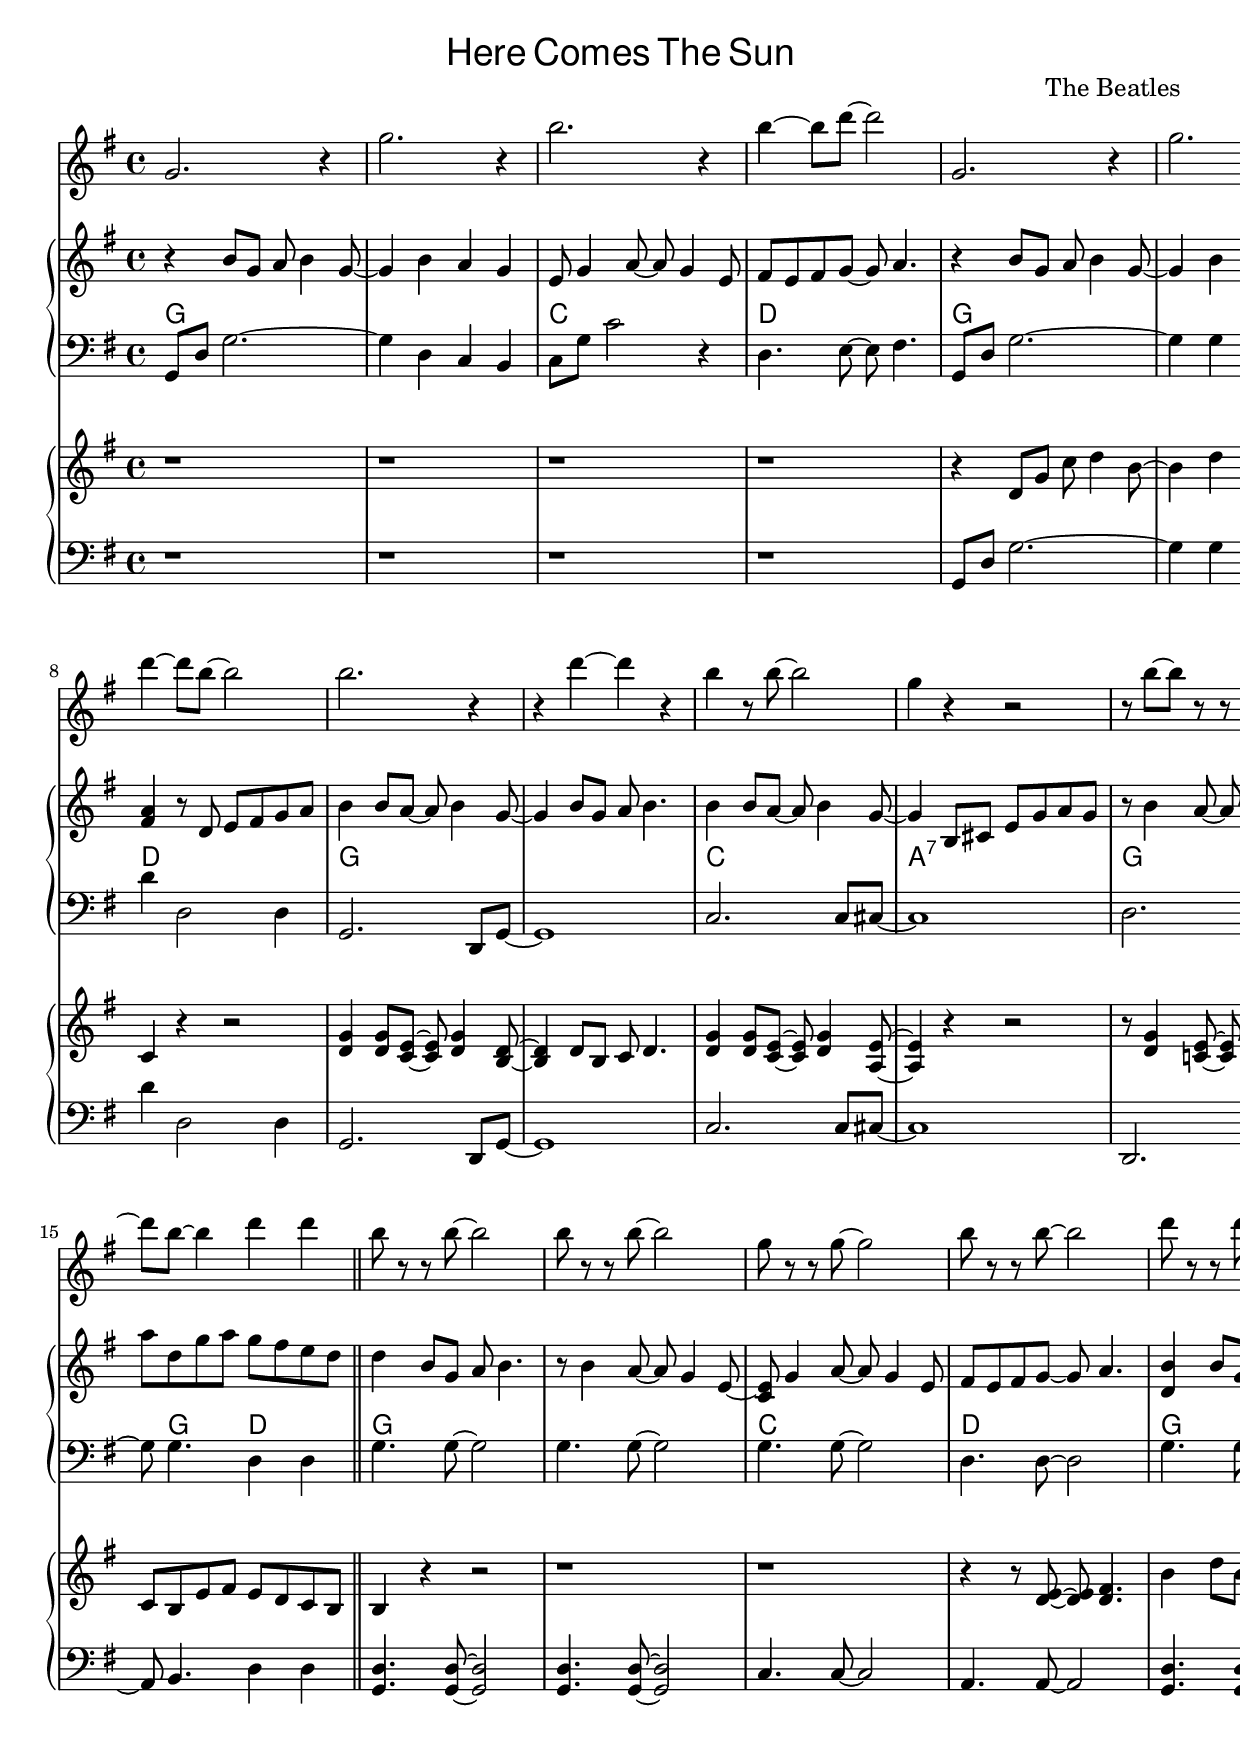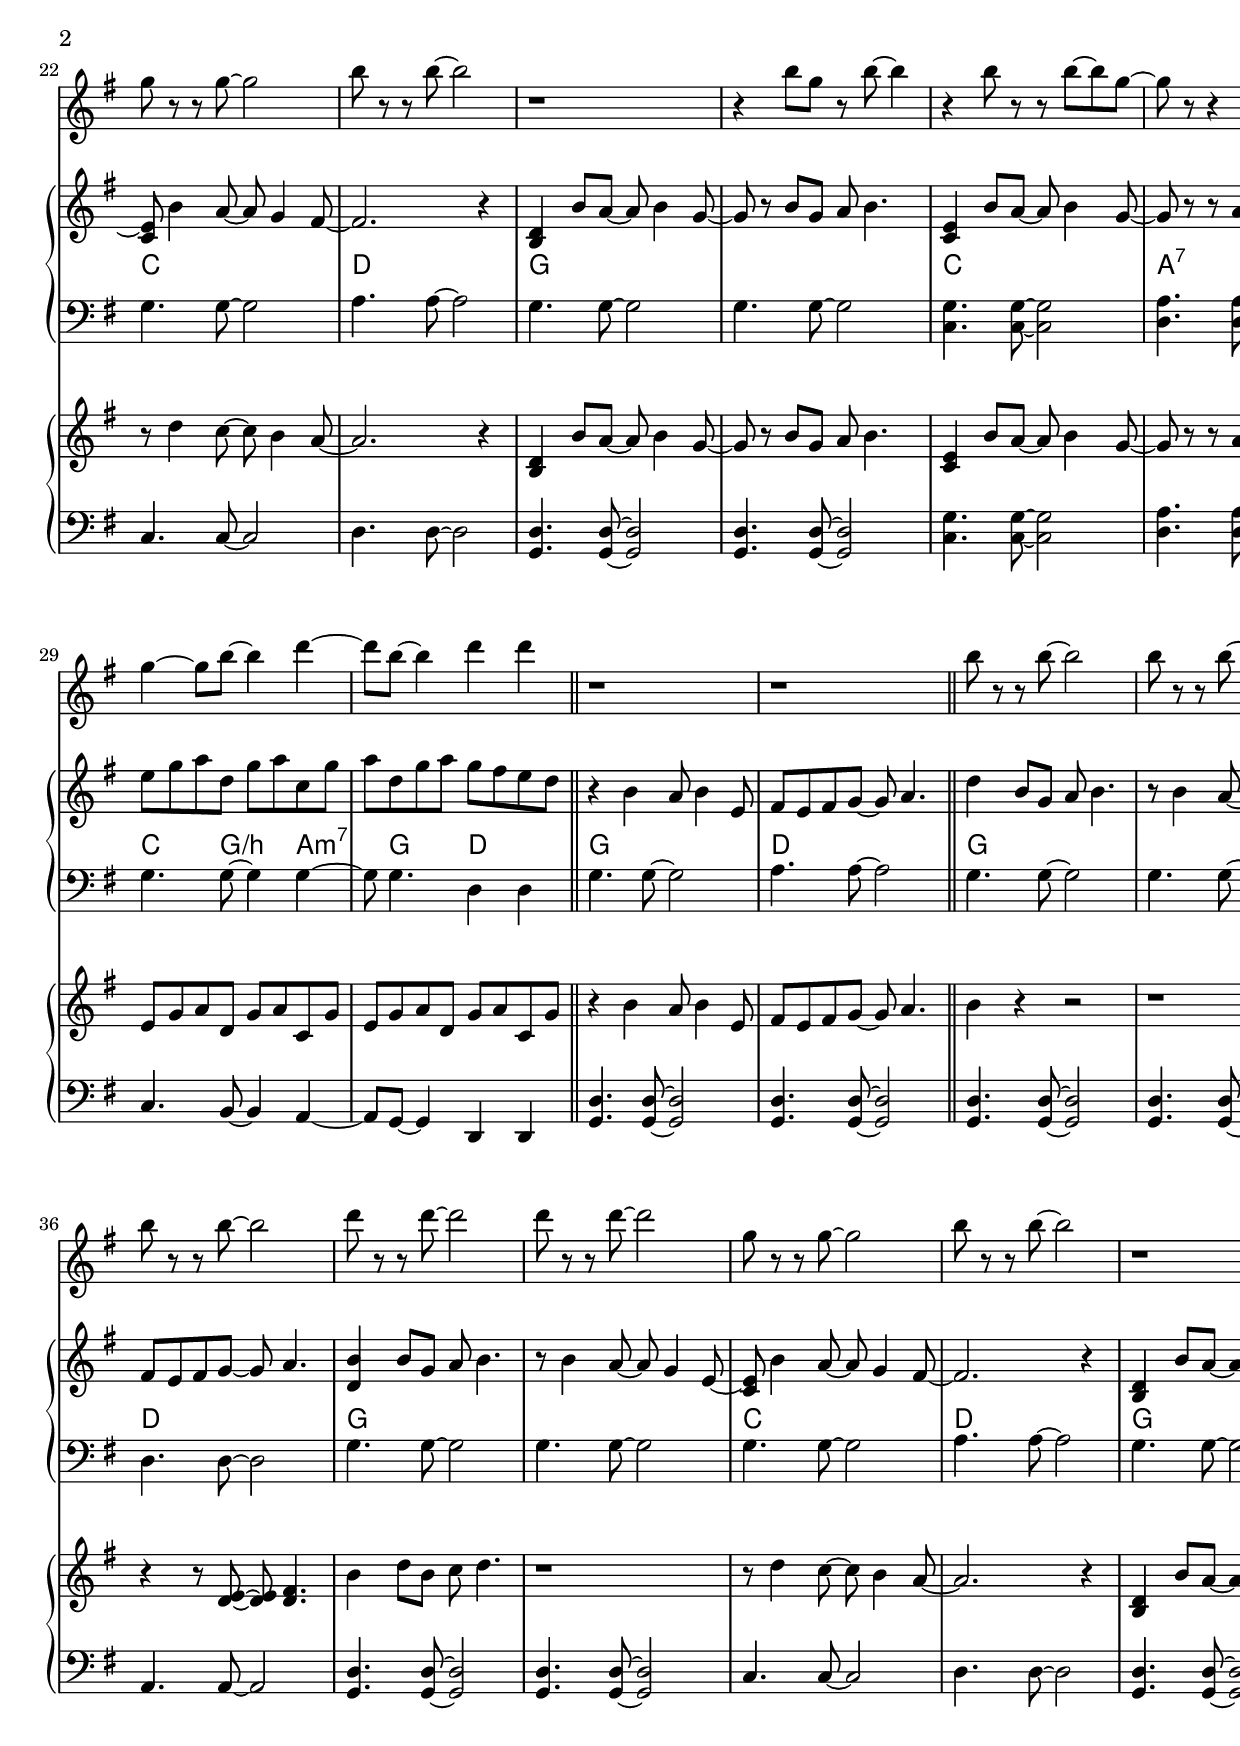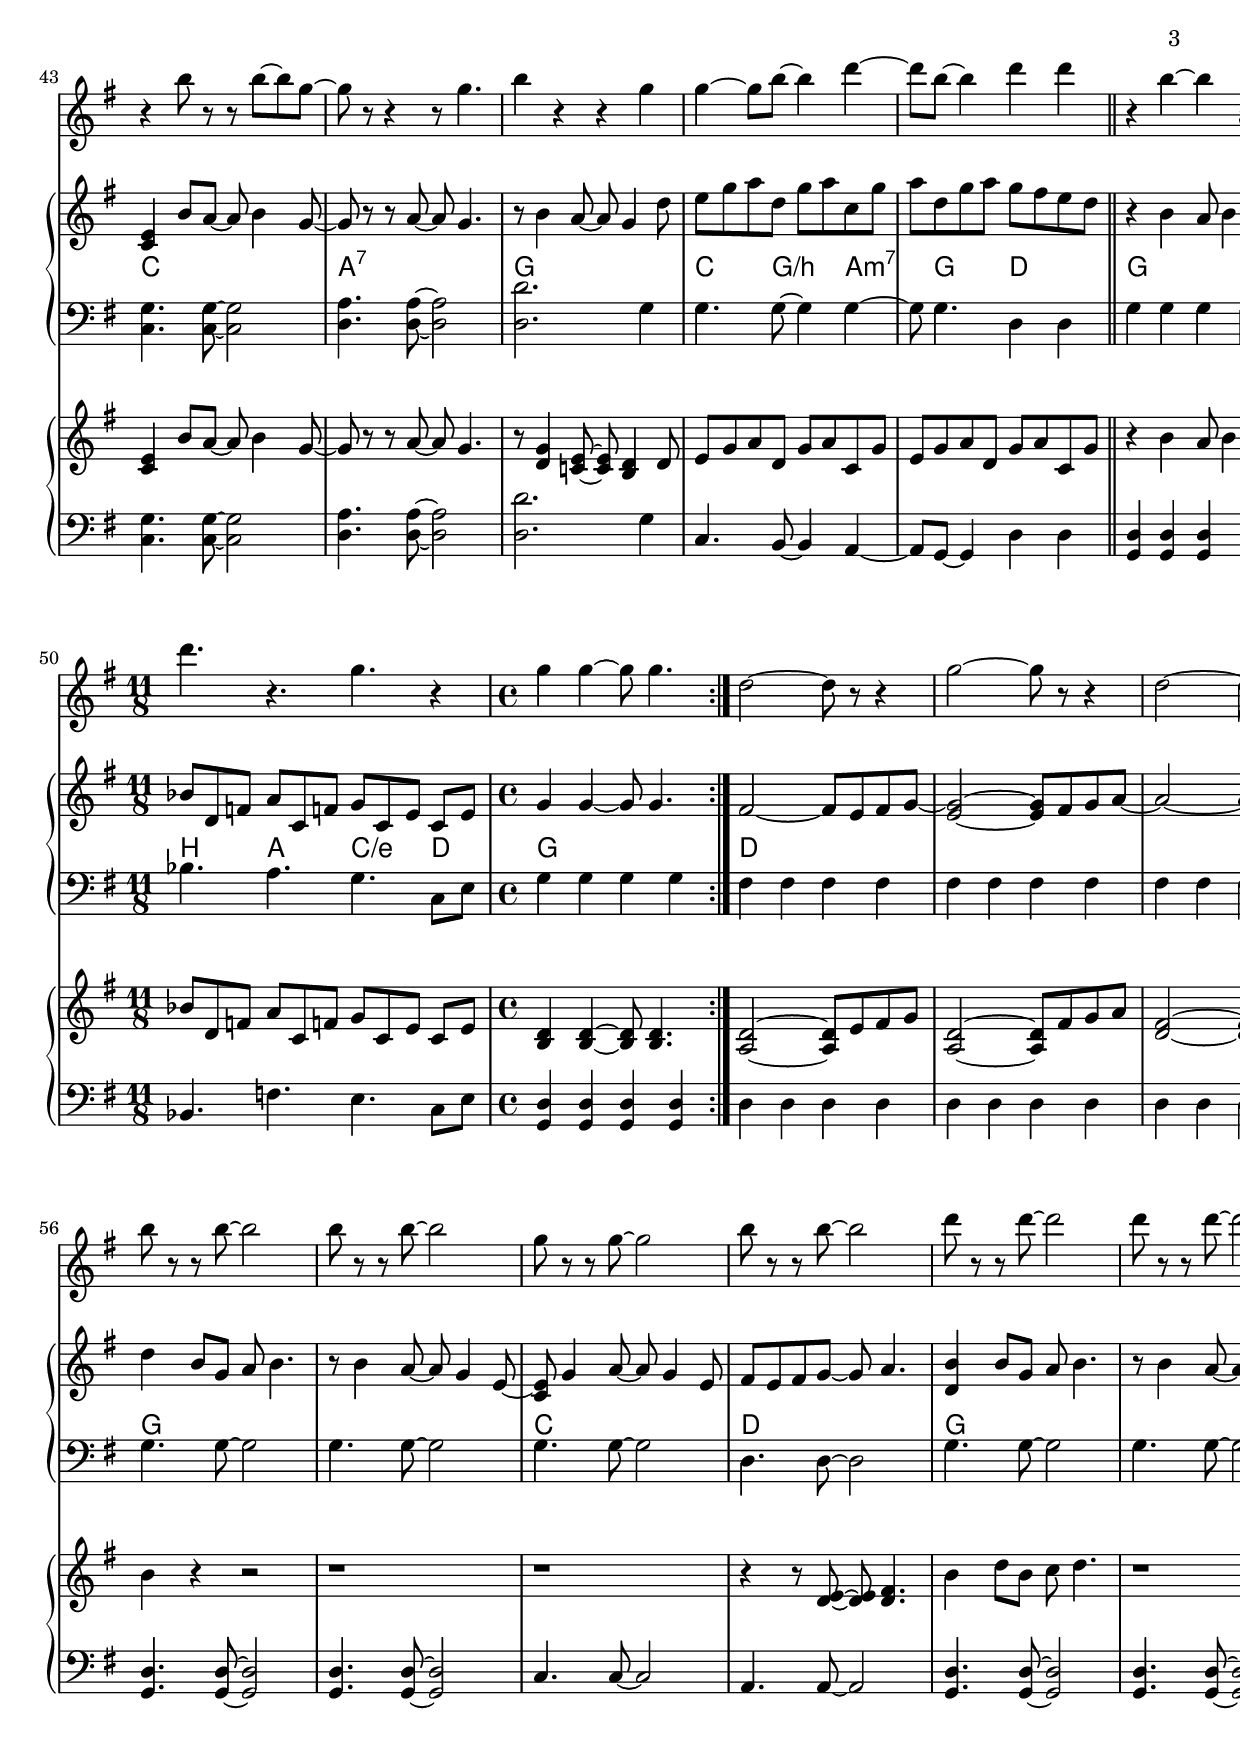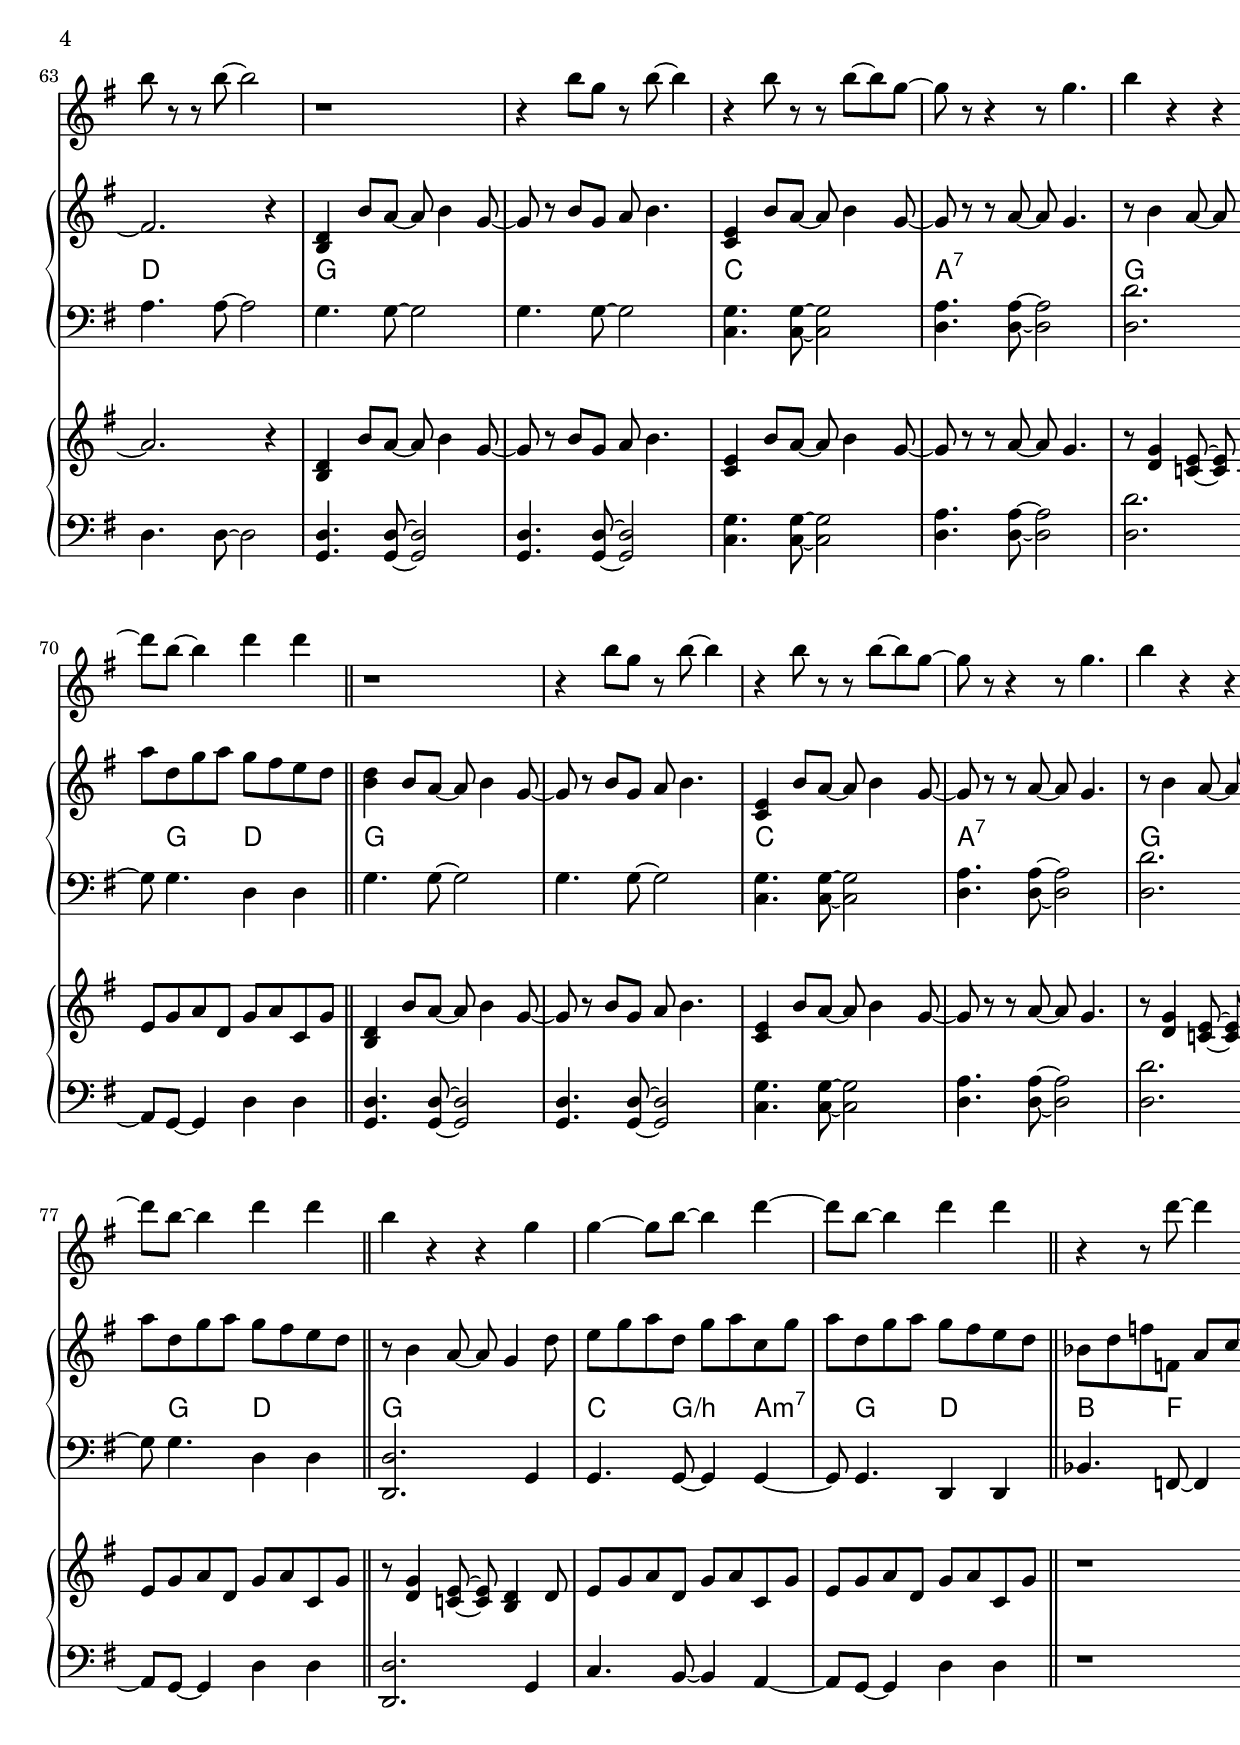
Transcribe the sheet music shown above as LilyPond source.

%% Generated by lilypond-book
%% Options: [indent=0\mm,line-width=733\pt]
\include "lilypond-book-preamble.ly"


% ****************************************************************
% Start cut-&-pastable-section
% ****************************************************************



\paper {
  indent = 0\mm
  line-width = 733\pt
  % offset the left padding, also add 1mm as lilypond creates cropped
  % images with a little space on the right
  line-width = #(- line-width (* mm  3.000000) (* mm 1))
}

\layout {
  
}





% ****************************************************************
% ly snippet:
% ****************************************************************
\sourcefileline 37
\version "2.18.2"
    mBar = { \bar"" }
%     \include "../OnTheSunny/OnTheSunny.ly"
%     \include "../Summertime/Summertime.ly"
    globalSun= {
\time 4/4
\key g \major
}
globalSunBass= {
\time 4/4
\key g \major
\clef bass
}

ternaer = #(define-music-function (parser location ) ()
   #{
       \mark \markup {
        \line \general-align #X #LEFT {
          \score {                     % 2nd column in line
            \new Staff \with {
              fontSize = -3
              \override StaffSymbol.staff-space = #(magstep -3)
              \override StaffSymbol.line-count = #0
              \override VerticalAxisGroup.Y-extent = #'(-0.85 . 4)
            }

            {
              \relative c' { \stemUp \override Score.SpacingSpanner.common-shortest-duration = #(ly:make-moment 3/16)
              b'8[ b8] }
             
%             \override Score.SpacingSpanner.strict-note-spacing = ##t
              \once \override Score.TextScript.Y-offset = #-0.4
              s4.^\markup{ \halign #-1 \italic "=" }
              
              \relative c' { \stemUp \override Score.SpacingSpanner.common-shortest-duration = #(ly:make-moment 3/16)
              \tuplet 3/2 { b'4 b8 }
          }
            } 
            
            \layout {
              ragged-right= ##t
              indent = 0
              \context {
                \Staff
                \remove "Clef_engraver"
                \remove "Time_signature_engraver"
              }
            } % layout end

          } % Score end

        } % line end
    } % markup end
   #})


#(define (scoop-stencil grob)
         (ly:stencil-add
             (ly:note-head::print grob)
             (grob-interpret-markup grob
                 (markup #:with-dimensions '(0 . 0) '(0 . 0)
                                            #:translate '(-0.2 . -0.5)
                                                         #:path 0.25 '((moveto 0 0)
                                                                       (curveto 0 -1 -1 -1.5 -1.5 -1.5))))))
scoop = \once \override NoteHead #'stencil = #scoop-stencil 


HereComesTheSunSolo=\new Voice {
\set Timing.beamExceptions = #'()
\set Timing.baseMoment = #(ly:make-moment 1/4)
\set Timing.beatStructure = #'(1 1 1 1)
g2. r4 
g'2. r4 
b2. r4 
b4~b8 d8~d2
g,,2. r4 
g'2. r4 
b2~b8 g~g4 
d'4~d8 b8~b2
b2. r4 
r4 d~d r 
b4 r8 b~b2
g4 r r2
r8 b8~b r r g8~g r 
g4~g8 b8~b4 d4~
d8 b8~b4 d4 d 
% Verse 
b8 r r b~b2 
b8 r r b~b2 
g8 r r g~g2 
b8 r r b~b2 
d8 r r d~d2 
d8 r r d~d2 
g,8 r r g~g2 
b8 r r b~b2 
% Chorus 
r1 
r4 b8 g r b8~b4
r4 b8 r r b8~b g8~
g8 r r4 r8 g4. 
b4 r r g 
g4~g8 b8~b4 d4~
d8 b8~b4 d4 d 
% interlude 
r1 
r1 
% Verse 
b8 r r b~b2 
b8 r r b~b2 
g8 r r g~g2 
b8 r r b~b2 
d8 r r d~d2 
d8 r r d~d2 
g,8 r r g~g2 
b8 r r b~b2 
% Chorus 
r1 
r4 b8 g r b8~b4
r4 b8 r r b8~b g8~
g8 r r4 r8 g4. 
b4 r r g 
g4~g8 b8~b4 d4~
d8 b8~b4 d4 d 

r4 b~b r 
\repeat volta 6{
\time 7/8 r2 r4 r8 
\time 11/8 d4. r4. g,4. r4 
\time 4/4 g4 g~g8 g4. }
d2~d8 r r4 
g2~g8 r r4 
d2~d8 r r4
r1

% Verse 
b'8 r r b~b2 
b8 r r b~b2 
g8 r r g~g2 
b8 r r b~b2 
d8 r r d~d2 
d8 r r d~d2 
g,8 r r g~g2 
b8 r r b~b2 
% Chorus 
r1 
r4 b8 g r b8~b4
r4 b8 r r b8~b g8~
g8 r r4 r8 g4. 
b4 r r g 
g4~g8 b8~b4 d4~
d8 b8~b4 d4 d 
% Chorus 
r1 
r4 b8 g r b8~b4
r4 b8 r r b8~b g8~
g8 r r4 r8 g4. 
b4 r r g 
g4~g8 b8~b4 d4~
d8 b8~b4 d4 d 

b4 r r g 
g4~g8 b8~b4 d4~
d8 b8~b4 d4 d 

r4 r8 d8~d4 g,4
~g8 r r d'~d2\bar"|."
}


\parallelMusic #'(HereComesTheSunPianoSolo HereComesTheSunBass HereComesTheSunZPianoSolo HereComesTheSunZBass) {
r4 b8 g a b4 g8 ~ |
g,8 d' g2.~|
r1|
r1|

g4 b a g |
g4 d c b |
r1 |
r1 |

e8 g4 a8~a g4 e8 |
c8 g' c2 r4 |
r1 |
r1 |

fis8 e fis g~g a4. |
d,4. e8~e fis4.|
r1 |
r1 |

r4 <b>8 g <a> <b>4 <g>8 ~ |
g,8 d' g2.~|
r4 <d,>8 g <c > <d >4 <b >8 ~ |
g,8 d' g2.~|

<g>4 <b> <a> <g> |
g4 g e d |
<b >4 <d > < c > <b > |
g4 g e d |

e8 <b'>4 <a  >8~<a  > <g >4. |
c8 g' e'2. |
e8 < g,>4 < fis>8~< fis> < e>4. |
c8 g' e'2. |

<a fis>4 r8 d,8 e fis g a |
d4 d,2 d4 |
<c>4 r4 r2 |
d4 d,2 d4 |

<b >4 <b >8 <a >~<a > <b >4 <g >8~|
g,2. d8 g~ |
< g' d>4 < g d>8 < e c>~< e c> < g d>4 < d b>8~|
g,2. d8 g~ |

<g >4 <b >8 <g  > <a > <b >4. |
g1 |
< d b>4 < d>8 < b> < c> < d>4. |
g1 |

<b >4 <b  >8 <a  >~<a  > <b  >4 <g >8~|
c2. c8 cis~|
< g d>4 < g d>8 < e c>~< e c> < g d>4 < e a,>8~|
c2. c8 cis~|

<g  >4 b,8 cis e g a g |
cis1|
<e a,>4 r r2|
cis1|

r8 <b >4 <a  >8~<a  > <g  >4 d'8 |
< d>2. g,4|
r8 < g d>4 < e c!>8~< e c> < d b>4 r8 |
<d,>2. g4|

e8 g a d, g a c, g' |
<g' >4. <g >8~<g >4 <g >4~|
c8 e fis b, e fis a, b |
<c>4. <b>8~<b >4 < a >4~|

a8 d, g a g fis e d | 
<g >8 <g  >4. d4 d| 
c8 b e fis e d c b | 
< a >8 < b >4. d4 d|\bar"||"

% Verse 
<d >4 b8 g a b4.| 
<g  >4. <g  >8~<g  >2| 
< b>4 r r2| 
< d g,>4. < d g,>8~< d g,>2| 

r8 b4 a8~a g4 e8~| 
<g  >4. <g  >8~<g  >2| 
r1| 
< d g,>4. < d g,>8~< d g,>2| 

<e c>8 g4 a8~a8 g4 e8| 
<g >4. <g  >8~<g  >2| 
r1| 
< c >4. < c >8~< c >2| 

fis8 e fis <g >~<g > <a >4.  | 
< d >4. < d >8~< d >2|  
r4 r8 <e d>~<e d> <fis d>4.  | 
<a >4. <a  >8~<a  >2|  

<d, b'>4 b'8 g a b4.| 
<g >4. <g  >8~<g  >2| 
<b >4 d8 b c d4.| 
< d g,>4. < d g,>8~< d g,>2| 

r8 b4 a8~a g4 e8~| 
<g >4. <g  >8~<g  >2| 
r1| 
< d g,>4. < d g,>8~< d g,>2| 

<e c>8 b'4 a8~a8 g4 fis8~| 
<g >4. <g >8~<g >2| 
r8 d4 c8~c8 b4 a8~| 
< c >4. < c >8~< c >2| 

fis2. r4| 
<a  >4. <a >8~<a >2|  
a2. r4| 
< d >4. < d >8~< d >2|  

% Chorus
<d b>4 b'8 a8~a b4 g8~| 
<g >4. <g >8~<g >2| 
<d, b>4 b'8 a8~a b4 g8~| 
< d g,>4. < d g,>8~< d g,>2| 

g8 r b8 g a b4. | 
<g >4. <g >8~<g >2| 
g8 r b8 g a b4. | 
< d g,>4. < d g,>8~< d g,>2| 

<e, c>4 b'8 a8~a b4 g8~| 
<g c,>4. <g c,>8~<g c,>2| 
<e, c>4 b'8 a8~a b4 g8~| 
<g c,>4. <g c,>8~<g c,>2| 

g8 r r a8~a g4. | 
<a d,>4. <a d,>8~<a d,>2|  
g8 r r a8~a g4. | 
<a d,>4. <a d,>8~<a d,>2|  

r8 <b >4 <a >8~<a > <g >4 d'8 |
<d d,>2. g,4|
r8 < g d>4 < e c!>8~< e c> < d b>4 d8 |
<d d,>2. g,4|

e8 g a d, g a c, g' |
<g >4. <g  >8~<g  >4 <g  >4~|
e8 g a d, g a c, g' |
<c,>4. <b >8~< b >4 < a >4~|

a8 d, g a g fis e d | 
<g  >8 <g >4. d4 d|
e8 g a d, g a c, g' |
<a >8 <g >8~< g >4 < d >4 d |\bar"||"

r4 b4 a8 b4 e,8 |
<g >4. <g  >8~<g  >2| 
r4 b4 a8 b4 e,8 |
<d' g,>4. < d g,>8~< d g,>2| 

fis8 e fis g8~g a4. |
<a  >4. <a >8~<a >2| 
fis8 e fis g8~g a4. |
< d g,>4. < d g,>8~< d g,>2| \bar"||"

% Verse 
<d >4 b8 g a b4.| 
<g  >4. <g  >8~<g  >2| 
< b>4 r r2| 
< d g,>4. < d g,>8~< d g,>2| 

r8 b4 a8~a g4 e8~| 
<g  >4. <g  >8~<g  >2| 
r1| 
< d g,>4. < d g,>8~< d g,>2| 

<e c>8 g4 a8~a8 g4 e8| 
<g >4. <g  >8~<g  >2| 
r1| 
< c >4. < c >8~< c >2| 

fis8 e fis <g >~<g > <a >4.  | 
< d >4. < d >8~< d >2|  
r4 r8 <e, d>~<e d> <fis d>4.  | 
<a >4. <a  >8~<a  >2|  

<d, b'>4 b'8 g a b4.| 
<g >4. <g  >8~<g  >2| 
<b >4 d8 b c d4.| 
< d g,>4. < d g,>8~< d g,>2| 

r8 b4 a8~a g4 e8~| 
<g >4. <g  >8~<g  >2| 
r1| 
< d g,>4. < d g,>8~< d g,>2| 

<e c>8 b'4 a8~a8 g4 fis8~| 
<g >4. <g >8~<g >2| 
r8 d4 c8~c8 b4 a8~| 
< c >4. < c >8~< c >2| 

fis2. r4| 
<a  >4. <a >8~<a >2|  
a2. r4| 
< d >4. < d >8~< d >2|  

% Chorus
<d b>4 b'8 a8~a b4 g8~| 
<g >4. <g >8~<g >2| 
<d, b>4 b'8 a8~a b4 g8~| 
< d g,>4. < d g,>8~< d g,>2| 

g8 r b8 g a b4. | 
<g >4. <g >8~<g >2| 
g8 r b8 g a b4. | 
< d g,>4. < d g,>8~< d g,>2| 

<e, c>4 b'8 a8~a b4 g8~| 
<g c,>4. <g c,>8~<g c,>2| 
<e, c>4 b'8 a8~a b4 g8~| 
<g c,>4. <g c,>8~<g c,>2| 

g8 r r a8~a g4. | 
<a d,>4. <a d,>8~<a d,>2|  
g8 r r a8~a g4. | 
<a d,>4. <a d,>8~<a d,>2|  

r8 <b >4 <a >8~<a > <g >4 d'8 |
<d d,>2. g,4|
r8 < g d>4 < e c!>8~< e c> < d b>4 d8 |
<d d,>2. g,4|

e8 g a d, g a c, g' |
<g >4. <g  >8~<g  >4 <g  >4~|
e8 g a d, g a c, g' |
<c,>4. <b >8~< b >4 < a >4~|

a8 d, g a g fis e d | 
<g  >8 <g >4. d4 d|
e8 g a d, g a c, g' |
<a >8 <g >8~< g >4 < d'>4 d |\bar"||"

r4 b4 a8 b4 e,8 |
<g  >4 <g  >4 <g >4 <g  >4| 
r4 b4 a8 b4 e,8 |
< d g,>4 < d g,>4 < d g,>4 < d g,>4| 

\repeat volta 6{
\time 7/8 fis4 r d8 [fis a] |
\time 7/8 <a >4 <a >4 r4 r8|
\time 7/8 fis4 r d8 [fis a] |
\time 7/8 < d >4 < d >4 r4 r8|

\time 11/8 bes8 [d, f] a [c, f!] g [c, e] c [e]  |
\time 11/8 bes4. <a >4. <g >4. c,8 [e]|
\time 11/8 bes8 [d, f] a [c, f!] g [c, e] c [e]  |
\time 11/8 bes4. < f'>4. < e>4. c8 [e]|

\time 4/4 <g >4 <g  >~<g  >8 <g >4.|
\time 4/4 <g >4 <g >4 <g >4 <g >4|
\time 4/4 < d b>4 < d b>~< d b>8 < d b>4.|
\time 4/4 < d g,>4 < d g,>4 < d g,>4 < d g,>4|
}

<fis  >2~<fis  >8 e fis g~| 
<fis >4 <fis  >4 <fis >4 <fis >4 |
< d a>2~< d a>8 e fis g | 
< d>4 < d>4 < d>4 < d>4 |

<g e  >2~<g e  >8 fis g a~|
<fis >4 <fis >4 <fis >4 <fis >4 |
< d a>2~< d a>8 fis g a |
< d>4 < d>4 < d>4 < d>4 |

<a >2~<a  >8 g a c~|
<fis >4 <fis >4 <fis >4 <fis >4 |
< fis d>2~< fis d>8 g a c |
< d>4 < d>4 < d>4 < d>4 |

<c  >1|
<fis >4 <fis >4 <fis >4 <fis >4 |
< a fis>1|
< d>4 < d>4 < d>4 < d>4 |\bar"||"

% Verse 
<d >4 b8 g a b4.| 
<g  >4. <g  >8~<g  >2| 
< b>4 r r2| 
< d g,>4. < d g,>8~< d g,>2| 

r8 b4 a8~a g4 e8~| 
<g  >4. <g  >8~<g  >2| 
r1| 
< d g,>4. < d g,>8~< d g,>2| 

<e c>8 g4 a8~a8 g4 e8| 
<g >4. <g  >8~<g  >2| 
r1| 
< c >4. < c >8~< c >2| 

fis8 e fis <g >~<g > <a >4.  | 
< d >4. < d >8~< d >2|  
r4 r8 <e, d>~<e d> <fis d>4.  | 
<a >4. <a  >8~<a  >2|  

<d, b'>4 b'8 g a b4.| 
<g >4. <g  >8~<g  >2| 
<b >4 d8 b c d4.| 
< d g,>4. < d g,>8~< d g,>2| 

r8 b4 a8~a g4 e8~| 
<g >4. <g  >8~<g  >2| 
r1| 
< d g,>4. < d g,>8~< d g,>2| 

<e c>8 b'4 a8~a8 g4 fis8~| 
<g >4. <g >8~<g >2| 
r8 d4 c8~c8 b4 a8~| 
< c >4. < c >8~< c >2| 

fis2. r4| 
<a  >4. <a >8~<a >2|  
a2. r4| 
< d >4. < d >8~< d >2|  

% Chorus
<d b>4 b'8 a8~a b4 g8~| 
<g >4. <g >8~<g >2| 
<d, b>4 b'8 a8~a b4 g8~| 
< d g,>4. < d g,>8~< d g,>2| 

g8 r b8 g a b4. | 
<g >4. <g >8~<g >2| 
g8 r b8 g a b4. | 
< d g,>4. < d g,>8~< d g,>2| 

<e, c>4 b'8 a8~a b4 g8~| 
<g c,>4. <g c,>8~<g c,>2| 
<e, c>4 b'8 a8~a b4 g8~| 
<g c,>4. <g c,>8~<g c,>2| 

g8 r r a8~a g4. | 
<a d,>4. <a d,>8~<a d,>2|  
g8 r r a8~a g4. | 
<a d,>4. <a d,>8~<a d,>2|  

r8 <b >4 <a >8~<a > <g >4 d'8 |
<d d,>2. g,4|
r8 < g d>4 < e c!>8~< e c> < d b>4 d8 |
<d d,>2. g,4|

e8 g a d, g a c, g' |
<g >4. <g  >8~<g  >4 <g  >4~|
e8 g a d, g a c, g' |
<c,>4. <b >8~< b >4 < a >4~|

a8 d, g a g fis e d | 
<g  >8 <g >4. d4 d|
e8 g a d, g a c, g' |
<a >8 <g >8~< g >4 < d'>4 d |\bar"||"

% Chorus
<d b>4 b 8 a8~a b4 g8~| 
<g >4. <g >8~<g >2| 
<d b>4 b'8 a8~a b4 g8~| 
<d g,>4. < d g,>8~< d g,>2| 

g8 r b8 g a b4. | 
<g >4. <g >8~<g >2| 
g8 r b8 g a b4. | 
< d g,>4. < d g,>8~< d g,>2| 

<e, c>4 b'8 a8~a b4 g8~| 
<g c,>4. <g c,>8~<g c,>2| 
<e, c>4 b'8 a8~a b4 g8~| 
<g c,>4. <g c,>8~<g c,>2| 

g8 r r a8~a g4. | 
<a d,>4. <a d,>8~<a d,>2|  
g8 r r a8~a g4. | 
<a d,>4. <a d,>8~<a d,>2|  

r8 <b >4 <a >8~<a > <g >4 d'8 |
<d d,>2. g,4|
r8 < g d>4 < e c!>8~< e c> < d b>4 d8 |
<d d,>2. g,4|

e8 g a d, g a c, g' |
<g >4. <g  >8~<g  >4 <g  >4~|
e8 g a d, g a c, g' |
<c,>4. <b >8~< b >4 < a >4~|

a8 d, g a g fis e d | 
<g  >8 <g >4. d4 d|
e8 g a d, g a c, g' |
<a >8 <g >8~< g >4 < d'>4 d |\bar"||"

r8 <b >4 <a >8~<a > <g >4 d'8 |
<d d,>2. g,4|
r8 < g d>4 < e c!>8~< e c> < d b>4 d8 |
<d d,>2. g,4|

e8 g a d, g a c, g' |
<g >4. <g  >8~<g  >4 <g  >4~|
e8 g a d, g a c, g' |
<c>4. <b >8~< b >4 < a >4~|

a8 d, g a g fis e d | 
<g  >8 <g >4. d4 d|
e8 g a d, g a c, g' |
<a >8 <g >8~< g >4 < d'>4 d |\bar"||"

bes8 d f f, a c es, g |
<bes'>4. <f>8~<f>4 <es>4~|
r1 |
r1|

bes8 c, es <f>8~<f >2| 
<es>8 r r bes8~bes2|
r4 r8 <f>8~<f >2|
r4 r8 bes8~bes2\bar"|."
}


HereComesTheSunChords = \chordmode{
g1
s1
c1
d1
g1
s1
c1
d1
% Verse 
g1
s1
c1 
a1:7
g1
c4. g4./b  a4:m7 
s8 g4. d2
% Chorus 
g1
s1
c1 
d1
g1
s1
c1 
d1
% v
g1
s1
c1 
a1:7
g1
c4. g4./b  a4:m7 
s8 g4. d2
%
g1
d1
% 
g1
s1
c1 
d1
g1
s1
c1 
d1
g1
s1
c1 
a1:7
g1
c4. g4./b  a4:m7 
s8 g4. d2
% 
g1
\time 7/8 d2 s4 s8 
\time 7/8 b4. a4. c4./e d4
\time 4/4 g1
d1
s1
s1
s1
% 
% Chorus 
g1
s1
c1 
d1
g1
s1
c1 
d1
% v
g1
s1
c1 
a1:7
g1
c4. g4./b  a4:m7 
s8 g4. d2
% 
g1
s1
c1 
a1:7
g1
c4. g4./b  a4:m7 
s8 g4. d2
%
g1
c4. g4./b  a4:m7 
s8 g4. d2
% 
bes4. f4. es4
s8 s4 d8 s2
% d2:9 a2:m6
% e1:7
% s2 e2:7.5-
}



    \book{ 
%     \header{tagline = ""}    
%     % Summertime
%     \markup {
%         \column{
%         \fill-line {\line{\abs-fontsize #18 { \sans {Summertime} }} } 
%         \fill-line {\line {} \line{\abs-fontsize #12 { {George Gershwin, arr. I. Patscheck} }} }
%         }
%     }
%     \score{
%         % \layout{ system-system-spacing = #'((padding . 5) (basic-distance . 0.1)) }
%         \layout{
%         paper-width =#250
%         system-system-spacing #'basic-distance = #13  
%         short-indent = #-15
%         line-width = #250
%         }
% 
%         \new StaffGroup <<  
%             \new Staff {\set Staff.instrumentName = "Kl./Sax. in B" << \globalSummertime\SummertimeSolo >>}
%             \new ChordNames {\globalSummertime \germanChords \SummertimeChords }
%             \new Staff {\set Staff.instrumentName = "Piano"<< \transpose c bes \relative c' {\globalSummertime\SummertimePianoSolo} \\ \relative c' \SummertimePianoAcc >>}
% %             \new Staff {<< \transpose c bes, {\globalSummertime \SummertimeSolo} >>}
% %             \new Staff {<< \transpose c bes, {\globalSummertime \SummertimePianoAcc} >> } 
%         >> 
%     }
%     \markup {
%         \column{
%         \fill-line {\line{\abs-fontsize #18 { \sans { } }} } 
%         \fill-line {\line{\abs-fontsize #18 { \sans { } }} } 
%         \fill-line {\line{\abs-fontsize #12 { \sans {Chorus} }} \line{I.P.}} 
%         }
%     }    
%     \score{
%         \layout{
%         paper-width =#250
%         system-system-spacing #'basic-distance = #13  
%         short-indent = #-15
%         line-width = #250
%         }
%         \new StaffGroup <<  
% %             \new ChordNames {\germanChords \SummertimeChorusCords }
%             \new Staff { <<  \globalSummertime \SummertimeChorus >> 
%             }
%             >> 
%     }
%     \pageBreak
%     
    % Here comes the sun

    \markup {
        \column{
        \fill-line {\line{\abs-fontsize #18 { \sans {Here Comes The Sun} }} } 
        \fill-line {\line {} \line{\abs-fontsize #12 { {The Beatles} }} }
        }
    }
    
    \score{
        <<
            \new Voice  { \relative c''{ \globalSun\HereComesTheSunSolo }}
            \new GrandStaff { <<
            \new Staff {\relative c''{\globalSun\HereComesTheSunPianoSolo} }
            \new ChordNames {\globalSun \germanChords \HereComesTheSunChords}
            \new Staff {\relative c'{\globalSunBass\HereComesTheSunBass}}
            >>}
            \new  GrandStaff { <<
            \new Staff {\relative c''{\globalSun\HereComesTheSunZPianoSolo} }
            \new Staff {\relative c'{\globalSunBass\HereComesTheSunZBass}}
            >>}
        >>
        \layout {
        paper-width =#250
        system-system-spacing #'basic-distance = #13  
        short-indent = #0
        line-width = #250
        }
    }

    }



% ****************************************************************
% end ly snippet
% ****************************************************************
